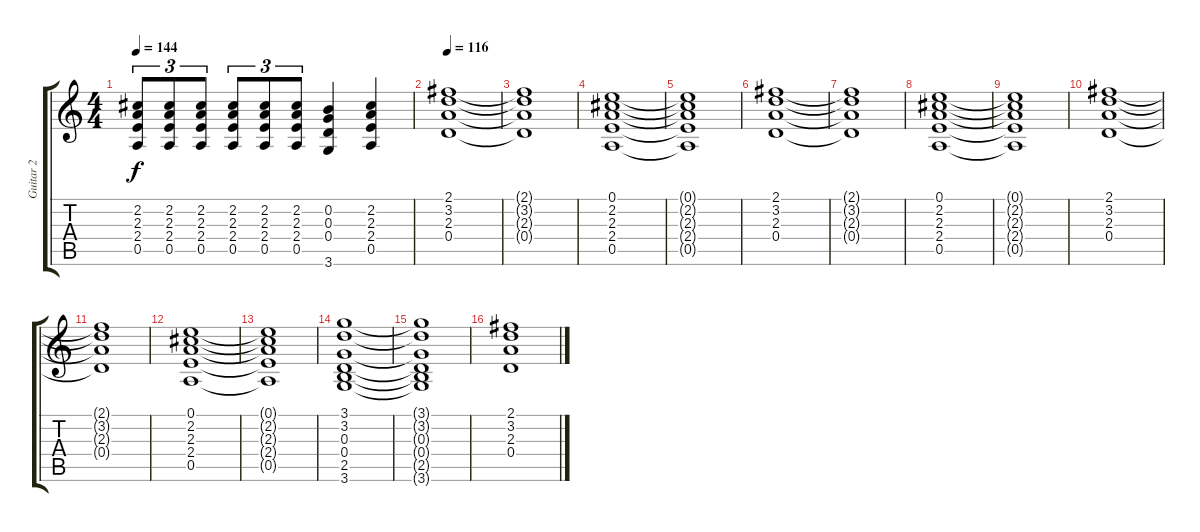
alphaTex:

\track ("Guitar 2" "Guitar 2") {instrument distortionguitar}
\staff {score tabs}
\tuning (E4 B3 G3 D3 A2 E2) {hide}
\ts (4 4)
\tempo 144
\clef g2
\ks c
(2.2 2.3 2.4 0.5).8{tu (3 2) dy f} (2.2 2.3 2.4 0.5).8{tu (3 2)} (2.2 2.3 2.4 0.5).8{tu (3 2)} (2.2 2.3 2.4 0.5).8{tu (3 2)} (2.2 2.3 2.4 0.5).8{tu (3 2)} (2.2 2.3 2.4 0.5).8{tu (3 2)} (0.2 0.3 0.4 3.6).4 (2.2 2.3 2.4 0.5).4 |
\tempo 116
(2.1 3.2 2.3 0.4).1 |
(2.1{t} 3.2{t} 2.3{t} 0.4{t}).1 |
(0.1 2.2 2.3 2.4 0.5).1 |
(0.1{t} 2.2{t} 2.3{t} 2.4{t} 0.5{t}).1 |
(2.1 3.2 2.3 0.4).1 |
(2.1{t} 3.2{t} 2.3{t} 0.4{t}).1 |
(0.1 2.2 2.3 2.4 0.5).1 |
(0.1{t} 2.2{t} 2.3{t} 2.4{t} 0.5{t}).1 |
(2.1 3.2 2.3 0.4).1 |
(2.1{t} 3.2{t} 2.3{t} 0.4{t}).1 |
(0.1 2.2 2.3 2.4 0.5).1 |
(0.1{t} 2.2{t} 2.3{t} 2.4{t} 0.5{t}).1 |
(3.1 3.2 0.3 0.4 2.5 3.6).1 |
(3.1{t} 3.2{t} 0.3{t} 0.4{t} 2.5{t} 3.6{t}).1 |
(2.1 3.2 2.3 0.4).1
